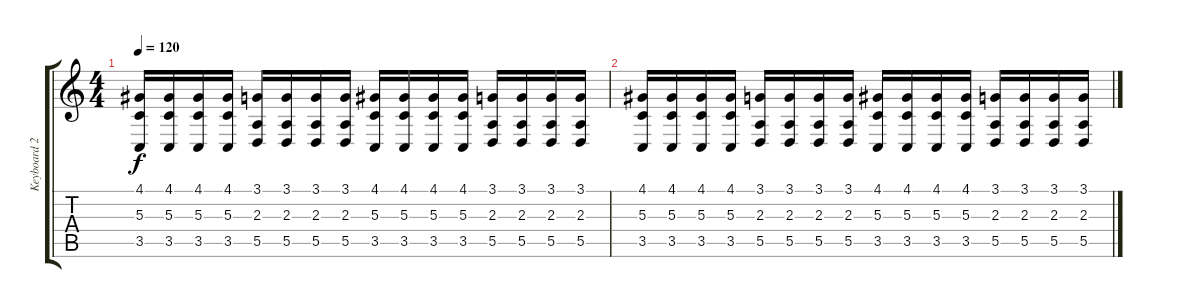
\track ("Keyboard 2" "Keyboard 2") {instrument pad3polysynth}
\staff {score tabs}
\tuning (E4 B3 G3 D3 A2 E2) {hide}
\ts (4 4)
\tempo 120
\clef g2
\ks c
(4.1 5.3 3.5).16{dy f} (4.1 5.3 3.5).16 (4.1 5.3 3.5).16 (4.1 5.3 3.5).16 (3.1 2.3 5.5).16 (3.1 2.3 5.5).16 (3.1 2.3 5.5).16 (3.1 2.3 5.5).16 (4.1 5.3 3.5).16 (4.1 5.3 3.5).16 (4.1 5.3 3.5).16 (4.1 5.3 3.5).16 (3.1 2.3 5.5).16 (3.1 2.3 5.5).16 (3.1 2.3 5.5).16 (3.1 2.3 5.5).16 |
(4.1 5.3 3.5).16 (4.1 5.3 3.5).16 (4.1 5.3 3.5).16 (4.1 5.3 3.5).16 (3.1 2.3 5.5).16 (3.1 2.3 5.5).16 (3.1 2.3 5.5).16 (3.1 2.3 5.5).16 (4.1 5.3 3.5).16 (4.1 5.3 3.5).16 (4.1 5.3 3.5).16 (4.1 5.3 3.5).16 (3.1 2.3 5.5).16 (3.1 2.3 5.5).16 (3.1 2.3 5.5).16 (3.1 2.3 5.5).16
